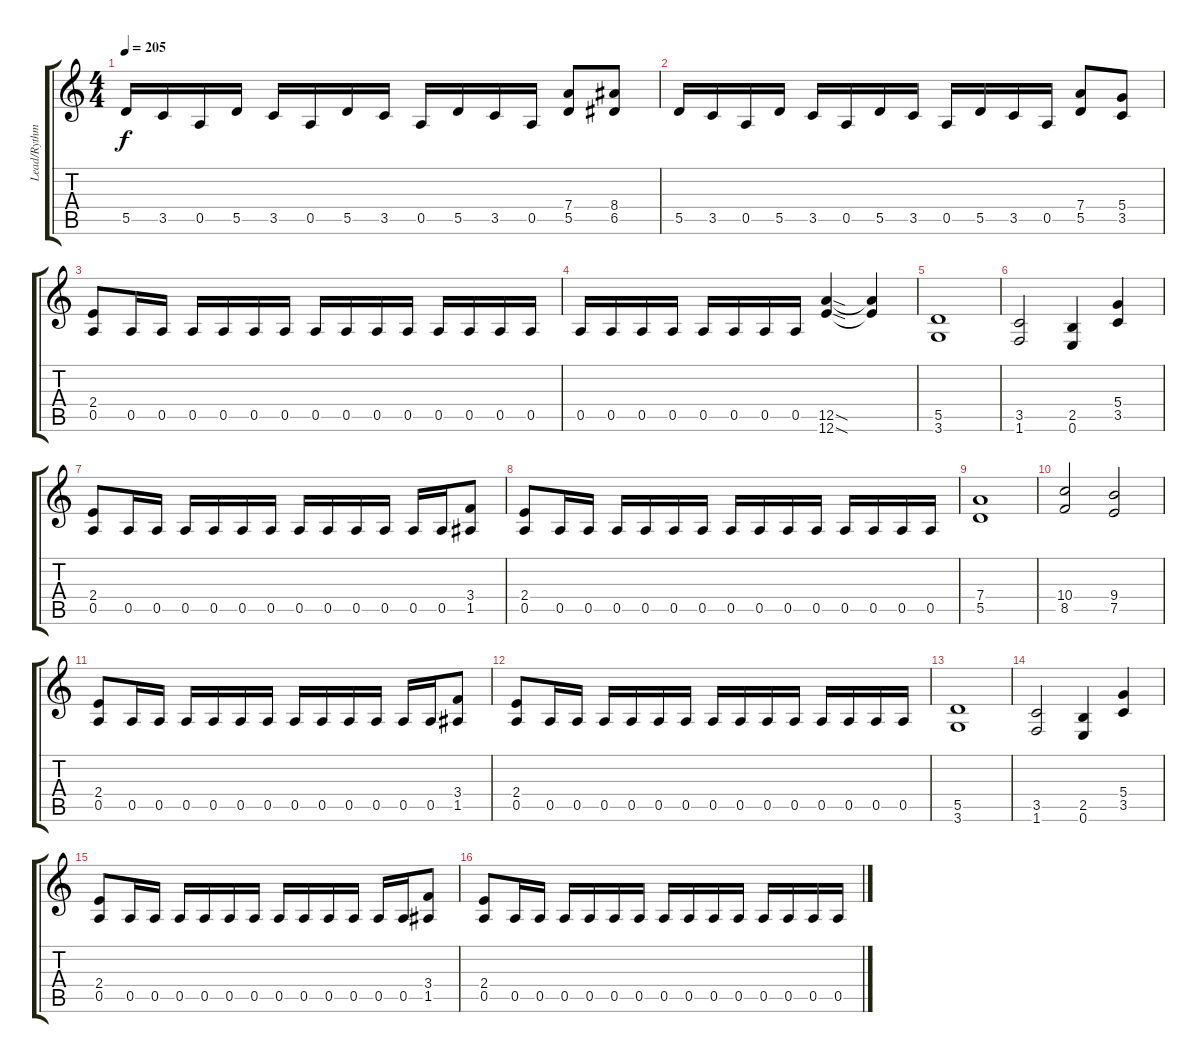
\track ("Lead/Rythm Guitar" "Lead/Rythm") {instrument distortionguitar}
\staff {score tabs}
\tuning (E4 B3 G3 D3 A2 E2) {hide}
\ts (4 4)
\tempo 205
\clef g2
\ks c
5.5.16{dy f} 3.5.16 0.5.16 5.5.16 3.5.16 0.5.16 5.5.16 3.5.16 0.5.16 5.5.16 3.5.16 0.5.16 (7.4 5.5).8 (8.4 6.5).8 |
5.5.16 3.5.16 0.5.16 5.5.16 3.5.16 0.5.16 5.5.16 3.5.16 0.5.16 5.5.16 3.5.16 0.5.16 (7.4 5.5).8 (5.4 3.5).8 |
(2.4 0.5).8 0.5.16 0.5.16 0.5.16 0.5.16 0.5.16 0.5.16 0.5.16 0.5.16 0.5.16 0.5.16 0.5.16 0.5.16 0.5.16 0.5.16 |
0.5.16 0.5.16 0.5.16 0.5.16 0.5.16 0.5.16 0.5.16 0.5.16 (12.5{sod} 12.6{sod}).4 (12.5{t} 12.6{t}).4 |
(5.5 3.6).1 |
(3.5 1.6).2 (2.5 0.6).4 (5.4 3.5).4 |
(2.4 0.5).8 0.5.16 0.5.16 0.5.16 0.5.16 0.5.16 0.5.16 0.5.16 0.5.16 0.5.16 0.5.16 0.5.16 0.5.16 (3.4 1.5).8 |
(2.4 0.5).8 0.5.16 0.5.16 0.5.16 0.5.16 0.5.16 0.5.16 0.5.16 0.5.16 0.5.16 0.5.16 0.5.16 0.5.16 0.5.16 0.5.16 |
(7.4 5.5).1 |
(10.4 8.5).2 (9.4 7.5).2 |
(2.4 0.5).8 0.5.16 0.5.16 0.5.16 0.5.16 0.5.16 0.5.16 0.5.16 0.5.16 0.5.16 0.5.16 0.5.16 0.5.16 (3.4 1.5).8 |
(2.4 0.5).8 0.5.16 0.5.16 0.5.16 0.5.16 0.5.16 0.5.16 0.5.16 0.5.16 0.5.16 0.5.16 0.5.16 0.5.16 0.5.16 0.5.16 |
(5.5 3.6).1 |
(3.5 1.6).2 (2.5 0.6).4 (5.4 3.5).4 |
(2.4 0.5).8 0.5.16 0.5.16 0.5.16 0.5.16 0.5.16 0.5.16 0.5.16 0.5.16 0.5.16 0.5.16 0.5.16 0.5.16 (3.4 1.5).8 |
(2.4 0.5).8 0.5.16 0.5.16 0.5.16 0.5.16 0.5.16 0.5.16 0.5.16 0.5.16 0.5.16 0.5.16 0.5.16 0.5.16 0.5.16 0.5.16
